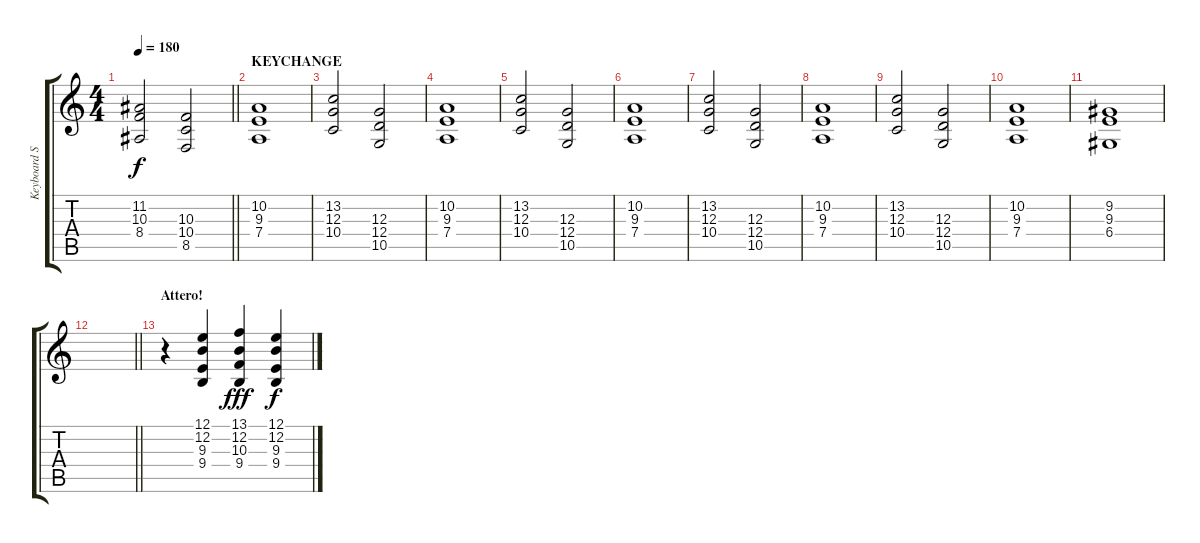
\track ("Keyboard Strings" "Keyboard S") {instrument stringensemble1}
\staff {score tabs}
\tuning (E4 B3 G3 D3 A2 E2) {hide}
\ts (4 4)
\tempo 180
\clef g2
\barLineRight lightlight
\ks c
(11.2 10.3 8.4).2{dy f} (10.3 10.4 8.5).2 |
\section ("" "KEYCHANGE")
(10.2 9.3 7.4).1 |
(13.2 12.3 10.4).2 (12.3 12.4 10.5).2 |
(10.2 9.3 7.4).1 |
(13.2 12.3 10.4).2 (12.3 12.4 10.5).2 |
(10.2 9.3 7.4).1 |
(13.2 12.3 10.4).2 (12.3 12.4 10.5).2 |
(10.2 9.3 7.4).1 |
(13.2 12.3 10.4).2 (12.3 12.4 10.5).2 |
(10.2 9.3 7.4).1 |
(9.2 9.3 6.4).1 |
\barLineRight lightlight
|
\section ("" "Attero!")
r.4 (12.1 12.2 9.3 9.4).4 (13.1 12.2 10.3 9.4).4{dy fff} (12.1 12.2 9.3 9.4).4{dy f}
